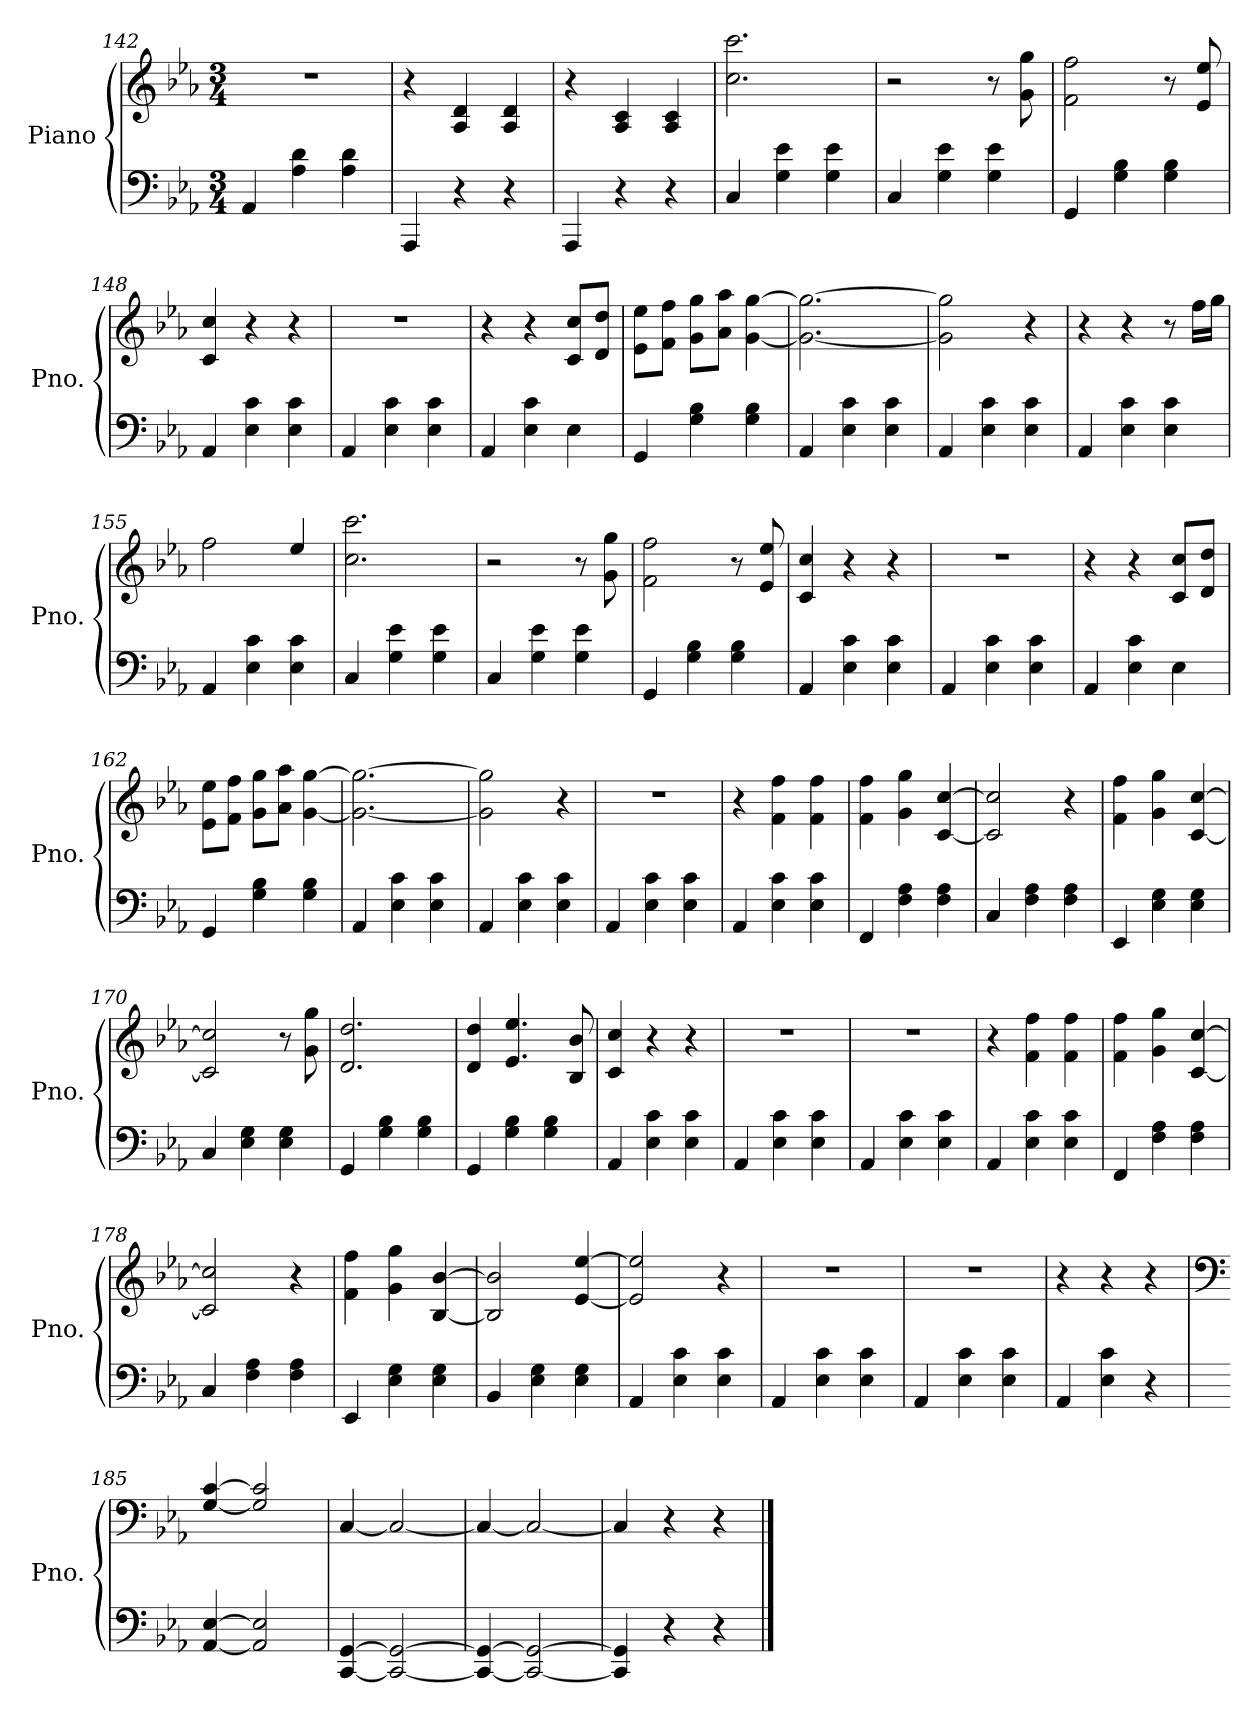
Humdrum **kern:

**kern	**kern
*part1	*part1
*staff2	*staff1
*I"Piano	*
*I'Pno.	*
*clefF4	*clefG2
*k[b-e-a-]	*k[b-e-a-]
*M3/4	*M3/4
=142	=142
4AA-/	2.r
4A-\ 4d\	.
4A-\ 4d\	.
=143	=143
4AAA-/	4r
4r	4A-/ 4d/
4r	4A-/ 4d/
=144	=144
4AAA-/	4r
4r	4A-/ 4c/
4r	4A-/ 4c/
=145	=145
4C/	2.cc\ 2.ccc\
4G\ 4e-\	.
4G\ 4e-\	.
=146	=146
4C/	2r
4G\ 4e-\	.
4G\ 4e-\	8r
.	8g\ 8gg\
=147	=147
4GG/	2f\ 2ff\
4G\ 4B-\	.
4G\ 4B-\	8r
.	8e-/ 8ee-/
=148	=148
4AA-/	4c/ 4cc/
4E-\ 4c\	4r
4E-\ 4c\	4r
=149	=149
4AA-/	2.r
4E-\ 4c\	.
4E-\ 4c\	.
!!LO:LB:g=z
=150	=150
4AA-/	4r
4E-\ 4c\	4r
4E-\	8c/ 8cc/L
.	8d/ 8dd/J
=151	=151
4GG/	8e-\ 8ee-\L
.	8f\ 8ff\J
4G\ 4B-\	8g\ 8gg\L
.	8a-\ 8aa-\J
4G\ 4B-\	[4g\ [4gg\
=152	=152
4AA-/	2.g\_ 2.gg\_
4E-\ 4c\	.
4E-\ 4c\	.
=153	=153
4AA-/	2g\] 2gg\]
4E-\ 4c\	.
4E-\ 4c\	4r
=154	=154
4AA-/	4r
4E-\ 4c\	4r
4E-\ 4c\	8r
.	16ff\LL
.	16gg\JJ
=155	=155
4AA-/	2ff\
4E-\ 4c\	.
4E-\ 4c\	4ee-/
=156	=156
4C/	2.cc\ 2.ccc\
4G\ 4e-\	.
4G\ 4e-\	.
=157	=157
4C/	2r
4G\ 4e-\	.
4G\ 4e-\	8r
.	8g\ 8gg\
!!LO:LB:g=z
=158	=158
4GG/	2f\ 2ff\
4G\ 4B-\	.
4G\ 4B-\	8r
.	8e-/ 8ee-/
!!LO:LB:g=z
=159	=159
4AA-/	4c/ 4cc/
4E-\ 4c\	4r
4E-\ 4c\	4r
=160	=160
4AA-/	2.r
4E-\ 4c\	.
4E-\ 4c\	.
=161	=161
4AA-/	4r
4E-\ 4c\	4r
4E-\	8c/ 8cc/L
.	8d/ 8dd/J
=162	=162
4GG/	8e-\ 8ee-\L
.	8f\ 8ff\J
4G\ 4B-\	8g\ 8gg\L
.	8a-\ 8aa-\J
4G\ 4B-\	[4g\ [4gg\
=163	=163
4AA-/	2.g\_ 2.gg\_
4E-\ 4c\	.
4E-\ 4c\	.
=164	=164
4AA-/	2g\] 2gg\]
4E-\ 4c\	.
4E-\ 4c\	4r
=165	=165
4AA-/	2.r
4E-\ 4c\	.
4E-\ 4c\	.
=166	=166
4AA-/	4r
4E-\ 4c\	4f\ 4ff\
4E-\ 4c\	4f\ 4ff\
=167	=167
4FF/	4f\ 4ff\
4F\ 4A-\	4g\ 4gg\
4F\ 4A-\	[4c/ [4cc/
!!LO:PB:g=z
=168	=168
4C/	2c/] 2cc/]
4F\ 4A-\	.
4F\ 4A-\	4r
!!LO:LB:g=z
=169	=169
4EE-/	4f\ 4ff\
4E-\ 4G\	4g\ 4gg\
4E-\ 4G\	[4c/ [4cc/
=170	=170
4C/	2c/] 2cc/]
4E-\ 4G\	.
4E-\ 4G\	8r
.	8g\ 8gg\
=171	=171
4GG/	2.d/ 2.dd/
4G\ 4B-\	.
4G\ 4B-\	.
=172	=172
4GG/	4d/ 4dd/
4G\ 4B-\	4.e-/ 4.ee-/
4G\ 4B-\	.
.	8B-/ 8b-/
=173	=173
4AA-/	4c/ 4cc/
4E-\ 4c\	4r
4E-\ 4c\	4r
=174	=174
4AA-/	2.r
4E-\ 4c\	.
4E-\ 4c\	.
=175	=175
4AA-/	2.r
4E-\ 4c\	.
4E-\ 4c\	.
=176	=176
4AA-/	4r
4E-\ 4c\	4f\ 4ff\
4E-\ 4c\	4f\ 4ff\
=177	=177
4FF/	4f\ 4ff\
4F\ 4A-\	4g\ 4gg\
4F\ 4A-\	[4c/ [4cc/
=178	=178
4C/	2c/] 2cc/]
4F\ 4A-\	.
4F\ 4A-\	4r
!!LO:PB:g=z
=179	=179
4EE-/	4f\ 4ff\
4E-\ 4G\	4g\ 4gg\
4E-\ 4G\	[4B-/ [4b-/
=180	=180
4BB-/	2B-/] 2b-/]
4E-\ 4G\	.
4E-\ 4G\	[4e-/ [4ee-/
=181	=181
4AA-/	2e-/] 2ee-/]
4E-\ 4c\	.
4E-\ 4c\	4r
=182	=182
4AA-/	2.r
4E-\ 4c\	.
4E-\ 4c\	.
=183	=183
4AA-/	2.r
4E-\ 4c\	.
4E-\ 4c\	.
=184	=184
4AA-/	4r
4E-\ 4c\	4r
4r	4r
=185	=185
*	*clefF4
[4AA-/ [4E-/	[4G/ [4c/
2AA-/] 2E-/]	2G/] 2c/]
=186	=186
[4CC/ [4GG/	[4C/
2CC/_ 2GG/_	2C/_
=187	=187
4CC/_ 4GG/_	4C/_
2CC/_ 2GG/_	2C/_
=188	=188
4CC/] 4GG/]	4C/]
4r	4r
4r	4r
==	==
*-	*-
